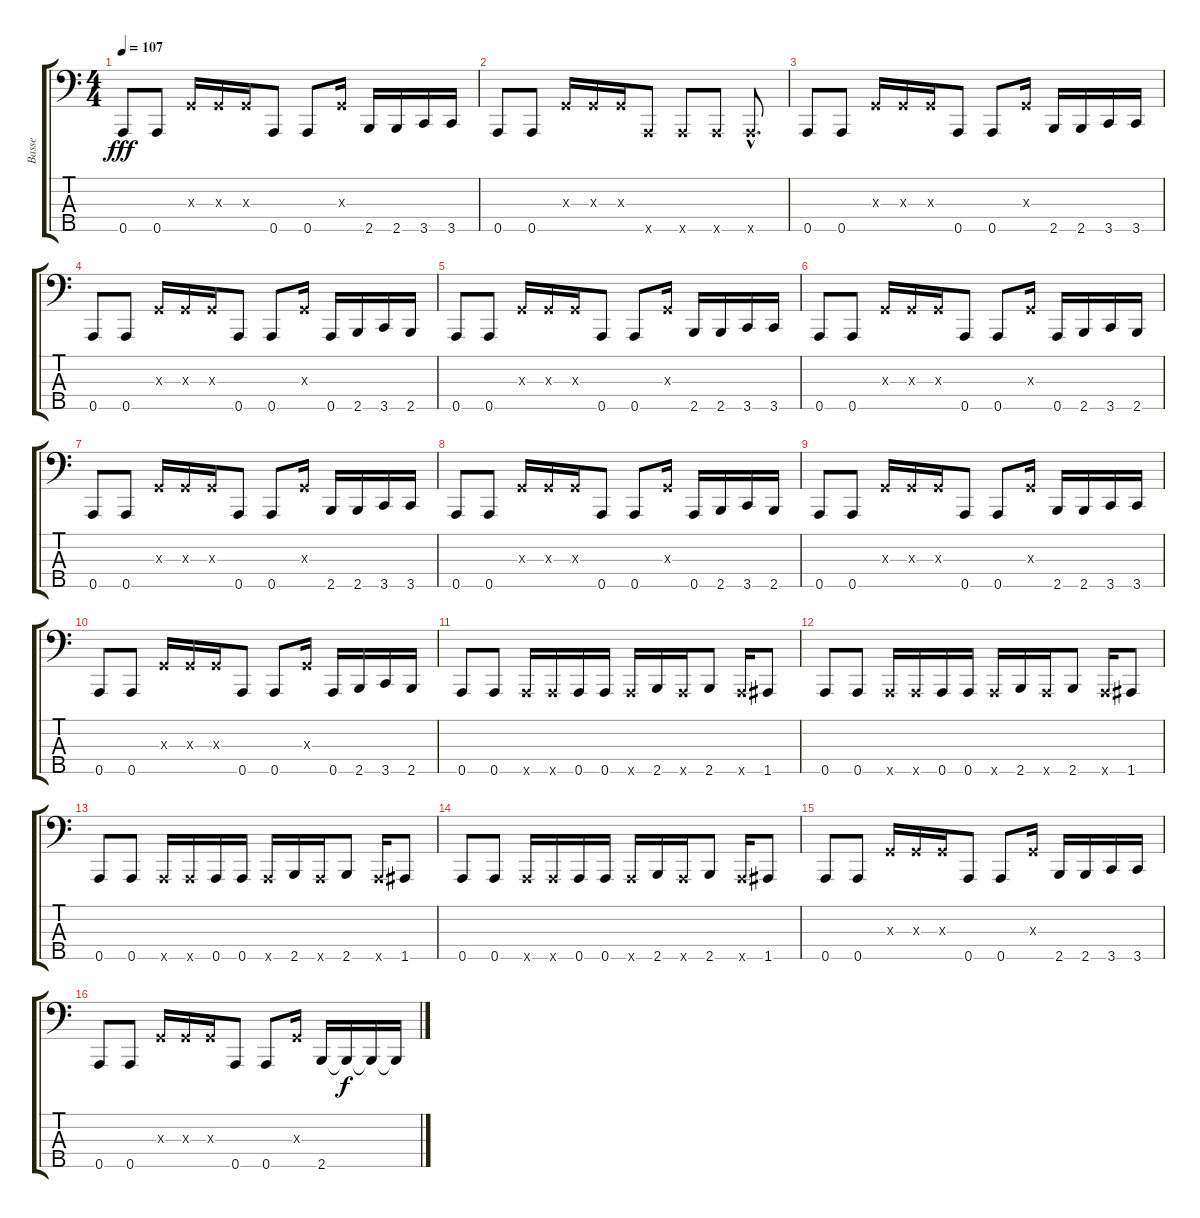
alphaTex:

\track ("Basse" "Basse") {instrument slapbass1}
\staff {score tabs}
\tuning (F2 C2 G1 D1 A0) {hide}
\ts (4 4)
\tempo 107
\clef f4
\ks c
0.5.8{dy fff} 0.5.8 0.3{x}.16 0.3{x}.16 0.3{x}.16 0.5.8 0.5.8 0.3{x}.16 2.5.16 2.5.16 3.5.16 3.5.16 |
0.5.8 0.5.8 0.3{x}.16 0.3{x}.16 0.3{x}.16 0.5{x}.8 0.5{x}.8 0.5{x}.8 0.5{hac x}.8{d} |
0.5.8 0.5.8 0.3{x}.16 0.3{x}.16 0.3{x}.16 0.5.8 0.5.8 0.3{x}.16 2.5.16 2.5.16 3.5.16 3.5.16 |
0.5.8 0.5.8 0.3{x}.16 0.3{x}.16 0.3{x}.16 0.5.8 0.5.8 0.3{x}.16 0.5.16 2.5.16 3.5.16 2.5.16 |
0.5.8 0.5.8 0.3{x}.16 0.3{x}.16 0.3{x}.16 0.5.8 0.5.8 0.3{x}.16 2.5.16 2.5.16 3.5.16 3.5.16 |
0.5.8 0.5.8 0.3{x}.16 0.3{x}.16 0.3{x}.16 0.5.8 0.5.8 0.3{x}.16 0.5.16 2.5.16 3.5.16 2.5.16 |
0.5.8 0.5.8 0.3{x}.16 0.3{x}.16 0.3{x}.16 0.5.8 0.5.8 0.3{x}.16 2.5.16 2.5.16 3.5.16 3.5.16 |
0.5.8 0.5.8 0.3{x}.16 0.3{x}.16 0.3{x}.16 0.5.8 0.5.8 0.3{x}.16 0.5.16 2.5.16 3.5.16 2.5.16 |
0.5.8 0.5.8 0.3{x}.16 0.3{x}.16 0.3{x}.16 0.5.8 0.5.8 0.3{x}.16 2.5.16 2.5.16 3.5.16 3.5.16 |
0.5.8 0.5.8 0.3{x}.16 0.3{x}.16 0.3{x}.16 0.5.8 0.5.8 0.3{x}.16 0.5.16 2.5.16 3.5.16 2.5.16 |
0.5.8 0.5.8 0.5{x}.16 0.5{x}.16 0.5.16 0.5.16 0.5{x}.16 2.5.16 0.5{x}.16 2.5.8 0.5{x}.16 1.5.8 |
0.5.8 0.5.8 0.5{x}.16 0.5{x}.16 0.5.16 0.5.16 0.5{x}.16 2.5.16 0.5{x}.16 2.5.8 0.5{x}.16 1.5.8 |
0.5.8 0.5.8 0.5{x}.16 0.5{x}.16 0.5.16 0.5.16 0.5{x}.16 2.5.16 0.5{x}.16 2.5.8 0.5{x}.16 1.5.8 |
0.5.8 0.5.8 0.5{x}.16 0.5{x}.16 0.5.16 0.5.16 0.5{x}.16 2.5.16 0.5{x}.16 2.5.8 0.5{x}.16 1.5.8 |
0.5.8 0.5.8 0.3{x}.16 0.3{x}.16 0.3{x}.16 0.5.8 0.5.8 0.3{x}.16 2.5.16 2.5.16 3.5.16 3.5.16 |
0.5.8 0.5.8 0.3{x}.16 0.3{x}.16 0.3{x}.16 0.5.8 0.5.8 0.3{x}.16 2.5.16 2.5{t}.16{dy f} 2.5{t}.16 2.5{t}.16
